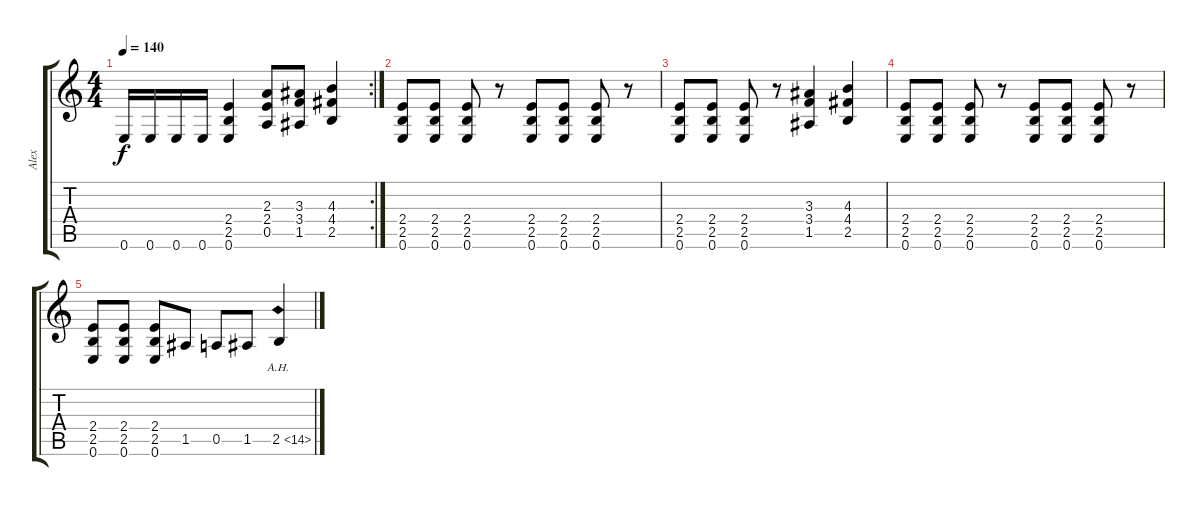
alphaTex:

\track ("Alex" "Alex") {instrument distortionguitar}
\staff {score tabs}
\tuning (E4 B3 G3 D3 A2 E2) {hide}
\rc 2
\ts (4 4)
\tempo 140
\clef g2
\ks c
0.6.16{dy f} 0.6.16 0.6.16 0.6.16 (2.4 2.5 0.6).4 (2.3 2.4 0.5).8 (3.3 3.4 1.5).8 (4.3 4.4 2.5).4 |
(2.4 2.5 0.6).8 (2.4 2.5 0.6).8 (2.4 2.5 0.6).8 r.8 (2.4 2.5 0.6).8 (2.4 2.5 0.6).8 (2.4 2.5 0.6).8 r.8 |
(2.4 2.5 0.6).8 (2.4 2.5 0.6).8 (2.4 2.5 0.6).8 r.8 (3.3 3.4 1.5).4 (4.3 4.4 2.5).4 |
(2.4 2.5 0.6).8 (2.4 2.5 0.6).8 (2.4 2.5 0.6).8 r.8 (2.4 2.5 0.6).8 (2.4 2.5 0.6).8 (2.4 2.5 0.6).8 r.8 |
(2.4 2.5 0.6).8 (2.4 2.5 0.6).8 (2.4 2.5 0.6).8 1.5.8 0.5.8 1.5.8 2.5{ah 12}.4
